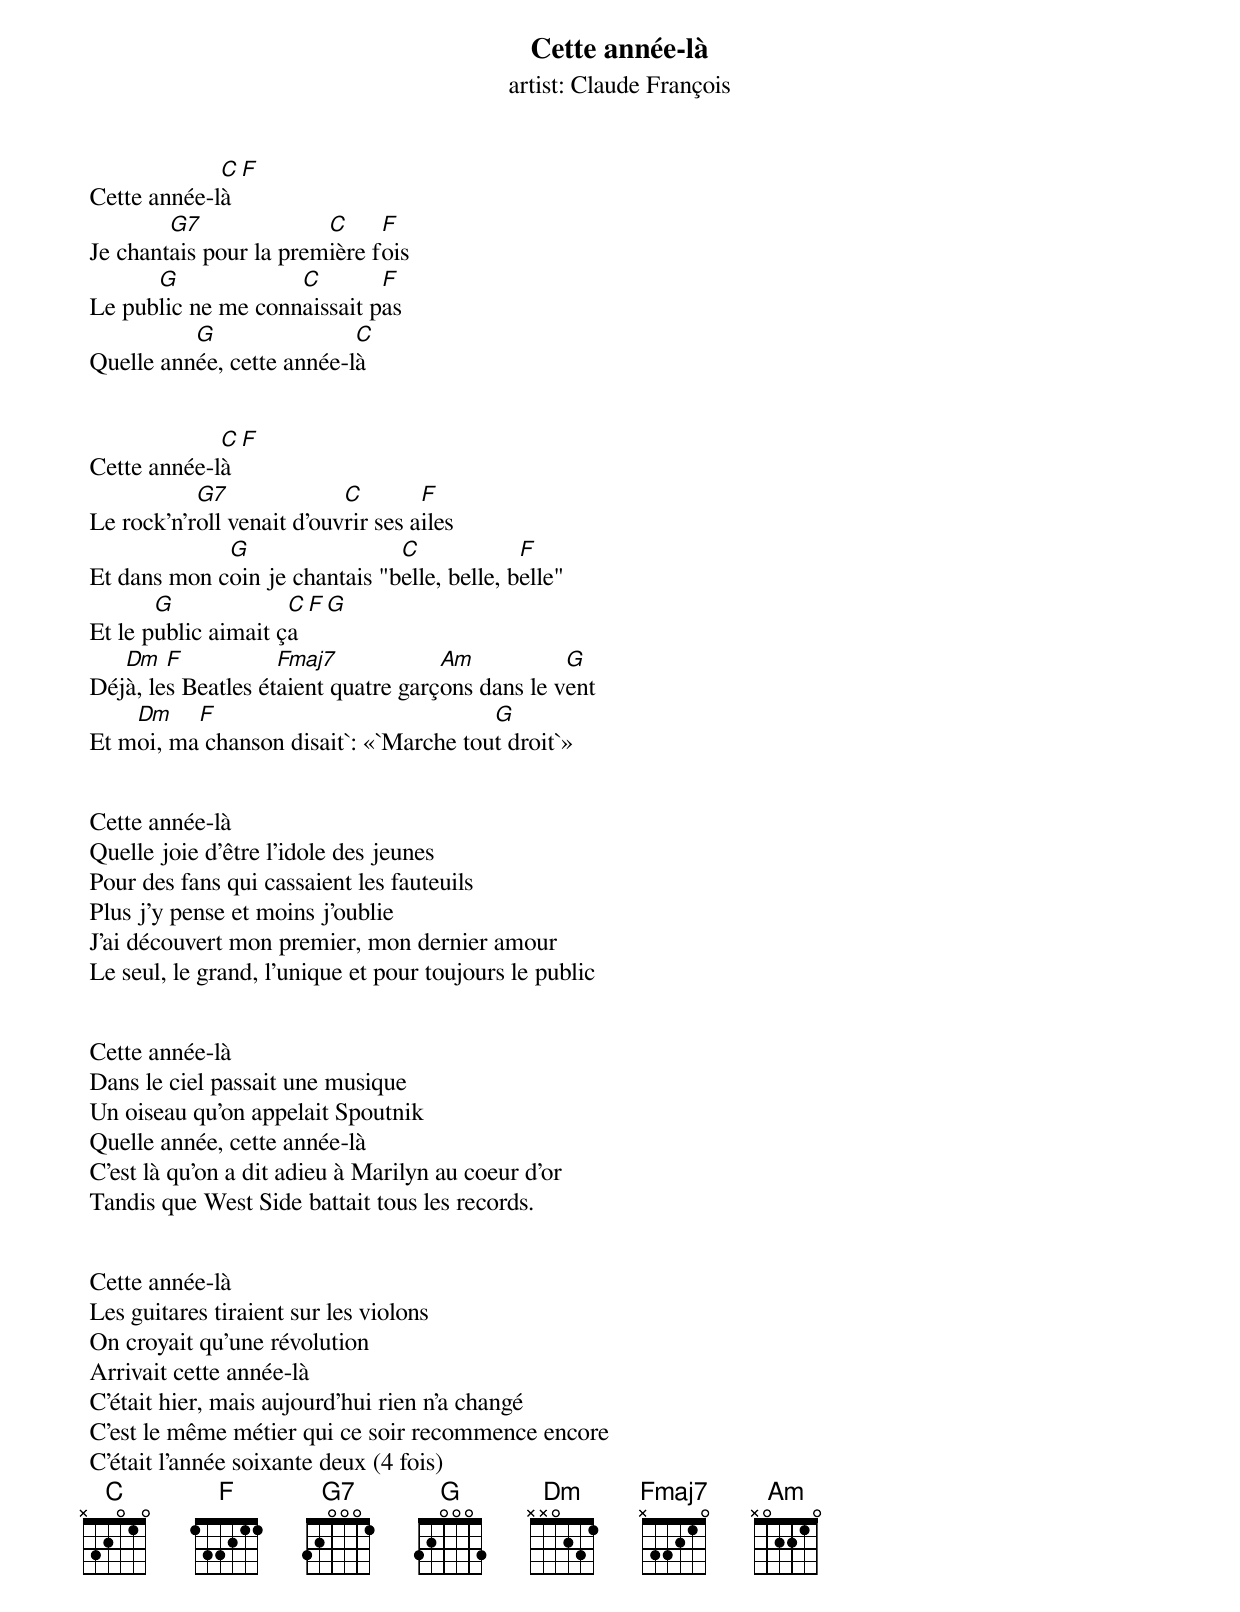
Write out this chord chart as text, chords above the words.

Cette année-là
artist: Claude François


              C   F
 Cette année-là
         G7              C     F
 Je chantais pour la première fois
       G             C        F
 Le public ne me connaissait pas
           G                C
 Quelle année, cette année-là


              C   F
 Cette année-là
            G7              C        F
 Le rock'n'roll venait d'ouvrir ses ailes
              G                 C             F
 Et dans mon coin je chantais "belle, belle, belle"
        G             C   F   G
 Et le public aimait ça
    Dm   F           Fmaj7            Am           G
 Déjà, les Beatles étaient quatre garçons dans le vent
     Dm    F                             G
 Et moi, ma chanson disait`: «`Marche tout droit`»


 Cette année-là
 Quelle joie d'être l'idole des jeunes
 Pour des fans qui cassaient les fauteuils
 Plus j'y pense et moins j'oublie
 J'ai découvert mon premier, mon dernier amour
 Le seul, le grand, l'unique et pour toujours le public


 Cette année-là
 Dans le ciel passait une musique
 Un oiseau qu'on appelait Spoutnik
 Quelle année, cette année-là
 C'est là qu'on a dit adieu à Marilyn au coeur d'or
 Tandis que West Side battait tous les records.


 Cette année-là
 Les guitares tiraient sur les violons
 On croyait qu'une révolution
 Arrivait cette année-là
 C'était hier, mais aujourd'hui rien n'a changé
 C'est le même métier qui ce soir recommence encore
 C'était l'année soixante deux (4 fois)
